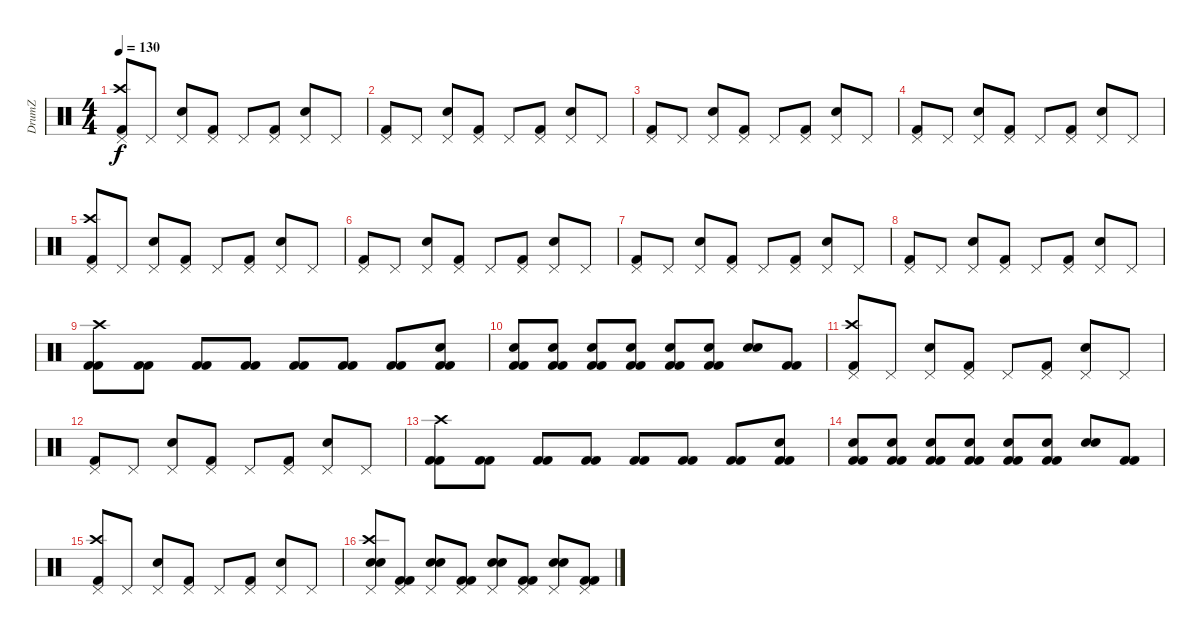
\track ("DrumZ" "DrumZ") {instrument percussion}
\staff {score}
\articulation defaults
\ts (4 4)
\tempo 130
\clef neutral
\ks c
("Pedal Hi-Hat (hit)" "Crash high (hit)" "Kick (hit) 2").8{dy f} "Pedal Hi-Hat (hit)".8 ("Pedal Hi-Hat (hit)" "Electric Snare (hit)").8 ("Pedal Hi-Hat (hit)" "Kick (hit) 2").8 "Pedal Hi-Hat (hit)".8 ("Pedal Hi-Hat (hit)" "Kick (hit) 2").8 ("Pedal Hi-Hat (hit)" "Electric Snare (hit)").8 "Pedal Hi-Hat (hit)".8 |
("Pedal Hi-Hat (hit)" "Kick (hit) 2").8 "Pedal Hi-Hat (hit)".8 ("Pedal Hi-Hat (hit)" "Electric Snare (hit)").8 ("Pedal Hi-Hat (hit)" "Kick (hit) 2").8 "Pedal Hi-Hat (hit)".8 ("Pedal Hi-Hat (hit)" "Kick (hit) 2").8 ("Pedal Hi-Hat (hit)" "Electric Snare (hit)").8 "Pedal Hi-Hat (hit)".8 |
("Pedal Hi-Hat (hit)" "Kick (hit) 2").8 "Pedal Hi-Hat (hit)".8 ("Pedal Hi-Hat (hit)" "Electric Snare (hit)").8 ("Pedal Hi-Hat (hit)" "Kick (hit) 2").8 "Pedal Hi-Hat (hit)".8 ("Pedal Hi-Hat (hit)" "Kick (hit) 2").8 ("Pedal Hi-Hat (hit)" "Electric Snare (hit)").8 "Pedal Hi-Hat (hit)".8 |
("Pedal Hi-Hat (hit)" "Kick (hit) 2").8 "Pedal Hi-Hat (hit)".8 ("Pedal Hi-Hat (hit)" "Electric Snare (hit)").8 ("Pedal Hi-Hat (hit)" "Kick (hit) 2").8 "Pedal Hi-Hat (hit)".8 ("Pedal Hi-Hat (hit)" "Kick (hit) 2").8 ("Pedal Hi-Hat (hit)" "Electric Snare (hit)").8 "Pedal Hi-Hat (hit)".8 |
("Pedal Hi-Hat (hit)" "Crash high (hit)" "Kick (hit) 2").8 "Pedal Hi-Hat (hit)".8 ("Pedal Hi-Hat (hit)" "Electric Snare (hit)").8 ("Pedal Hi-Hat (hit)" "Kick (hit) 2").8 "Pedal Hi-Hat (hit)".8 ("Pedal Hi-Hat (hit)" "Kick (hit) 2").8 ("Pedal Hi-Hat (hit)" "Electric Snare (hit)").8 "Pedal Hi-Hat (hit)".8 |
("Pedal Hi-Hat (hit)" "Kick (hit) 2").8 "Pedal Hi-Hat (hit)".8 ("Pedal Hi-Hat (hit)" "Electric Snare (hit)").8 ("Pedal Hi-Hat (hit)" "Kick (hit) 2").8 "Pedal Hi-Hat (hit)".8 ("Pedal Hi-Hat (hit)" "Kick (hit) 2").8 ("Pedal Hi-Hat (hit)" "Electric Snare (hit)").8 "Pedal Hi-Hat (hit)".8 |
("Pedal Hi-Hat (hit)" "Kick (hit) 2").8 "Pedal Hi-Hat (hit)".8 ("Pedal Hi-Hat (hit)" "Electric Snare (hit)").8 ("Pedal Hi-Hat (hit)" "Kick (hit) 2").8 "Pedal Hi-Hat (hit)".8 ("Pedal Hi-Hat (hit)" "Kick (hit) 2").8 ("Pedal Hi-Hat (hit)" "Electric Snare (hit)").8 "Pedal Hi-Hat (hit)".8 |
("Pedal Hi-Hat (hit)" "Kick (hit) 2").8 "Pedal Hi-Hat (hit)".8 ("Pedal Hi-Hat (hit)" "Electric Snare (hit)").8 ("Pedal Hi-Hat (hit)" "Kick (hit) 2").8 "Pedal Hi-Hat (hit)".8 ("Pedal Hi-Hat (hit)" "Kick (hit) 2").8 ("Pedal Hi-Hat (hit)" "Electric Snare (hit)").8 "Pedal Hi-Hat (hit)".8 |
("Crash high (hit)" "Kick (hit) 2" "Kick (hit) 2").8 ("Kick (hit) 2" "Kick (hit) 2").8 ("Kick (hit) 2" "Kick (hit) 2").8 ("Kick (hit) 2" "Kick (hit) 2").8 ("Kick (hit) 2" "Kick (hit) 2").8 ("Kick (hit) 2" "Kick (hit) 2").8 ("Kick (hit) 2" "Kick (hit) 2").8 ("Kick (hit) 2" "Kick (hit) 2" "Electric Snare (hit)").8 |
("Kick (hit) 2" "Kick (hit) 2" "Electric Snare (hit)").8 ("Kick (hit) 2" "Kick (hit) 2" "Electric Snare (hit)").8 ("Kick (hit) 2" "Kick (hit) 2" "Electric Snare (hit)").8 ("Kick (hit) 2" "Kick (hit) 2" "Electric Snare (hit)").8 ("Kick (hit) 2" "Kick (hit) 2" "Electric Snare (hit)").8 ("Kick (hit) 2" "Kick (hit) 2" "Electric Snare (hit)").8 ("Electric Snare (hit)" "Electric Snare (hit)").8{bd 120} ("Kick (hit) 2" "Kick (hit) 2").8 |
("Pedal Hi-Hat (hit)" "Crash high (hit)" "Kick (hit) 2").8 "Pedal Hi-Hat (hit)".8 ("Pedal Hi-Hat (hit)" "Electric Snare (hit)").8 ("Pedal Hi-Hat (hit)" "Kick (hit) 2").8 "Pedal Hi-Hat (hit)".8 ("Pedal Hi-Hat (hit)" "Kick (hit) 2").8 ("Pedal Hi-Hat (hit)" "Electric Snare (hit)").8 "Pedal Hi-Hat (hit)".8 |
("Pedal Hi-Hat (hit)" "Kick (hit) 2").8 "Pedal Hi-Hat (hit)".8 ("Pedal Hi-Hat (hit)" "Electric Snare (hit)").8 ("Pedal Hi-Hat (hit)" "Kick (hit) 2").8 "Pedal Hi-Hat (hit)".8 ("Pedal Hi-Hat (hit)" "Kick (hit) 2").8 ("Pedal Hi-Hat (hit)" "Electric Snare (hit)").8 "Pedal Hi-Hat (hit)".8 |
("Crash high (hit)" "Kick (hit) 2" "Kick (hit) 2").8 ("Kick (hit) 2" "Kick (hit) 2").8 ("Kick (hit) 2" "Kick (hit) 2").8 ("Kick (hit) 2" "Kick (hit) 2").8 ("Kick (hit) 2" "Kick (hit) 2").8 ("Kick (hit) 2" "Kick (hit) 2").8 ("Kick (hit) 2" "Kick (hit) 2").8 ("Kick (hit) 2" "Kick (hit) 2" "Electric Snare (hit)").8 |
("Kick (hit) 2" "Kick (hit) 2" "Electric Snare (hit)").8 ("Kick (hit) 2" "Kick (hit) 2" "Electric Snare (hit)").8 ("Kick (hit) 2" "Kick (hit) 2" "Electric Snare (hit)").8 ("Kick (hit) 2" "Kick (hit) 2" "Electric Snare (hit)").8 ("Kick (hit) 2" "Kick (hit) 2" "Electric Snare (hit)").8 ("Kick (hit) 2" "Kick (hit) 2" "Electric Snare (hit)").8 ("Electric Snare (hit)" "Electric Snare (hit)").8{bd 120} ("Kick (hit) 2" "Kick (hit) 2").8 |
("Pedal Hi-Hat (hit)" "Crash high (hit)" "Kick (hit) 2").8 "Pedal Hi-Hat (hit)".8 ("Pedal Hi-Hat (hit)" "Electric Snare (hit)").8 ("Pedal Hi-Hat (hit)" "Kick (hit) 2").8 "Pedal Hi-Hat (hit)".8 ("Pedal Hi-Hat (hit)" "Kick (hit) 2").8 ("Pedal Hi-Hat (hit)" "Electric Snare (hit)").8 "Pedal Hi-Hat (hit)".8 |
("Pedal Hi-Hat (hit)" "Crash high (hit)" "Electric Snare (hit)" "Electric Snare (hit)").8 ("Pedal Hi-Hat (hit)" "Kick (hit) 2" "Kick (hit) 2").8 ("Pedal Hi-Hat (hit)" "Electric Snare (hit)" "Electric Snare (hit)").8 ("Pedal Hi-Hat (hit)" "Kick (hit) 2" "Kick (hit) 2").8 ("Pedal Hi-Hat (hit)" "Electric Snare (hit)" "Electric Snare (hit)").8 ("Pedal Hi-Hat (hit)" "Kick (hit) 2" "Kick (hit) 2").8 ("Pedal Hi-Hat (hit)" "Electric Snare (hit)" "Electric Snare (hit)").8{bd 120} ("Pedal Hi-Hat (hit)" "Kick (hit) 2" "Kick (hit) 2").8
